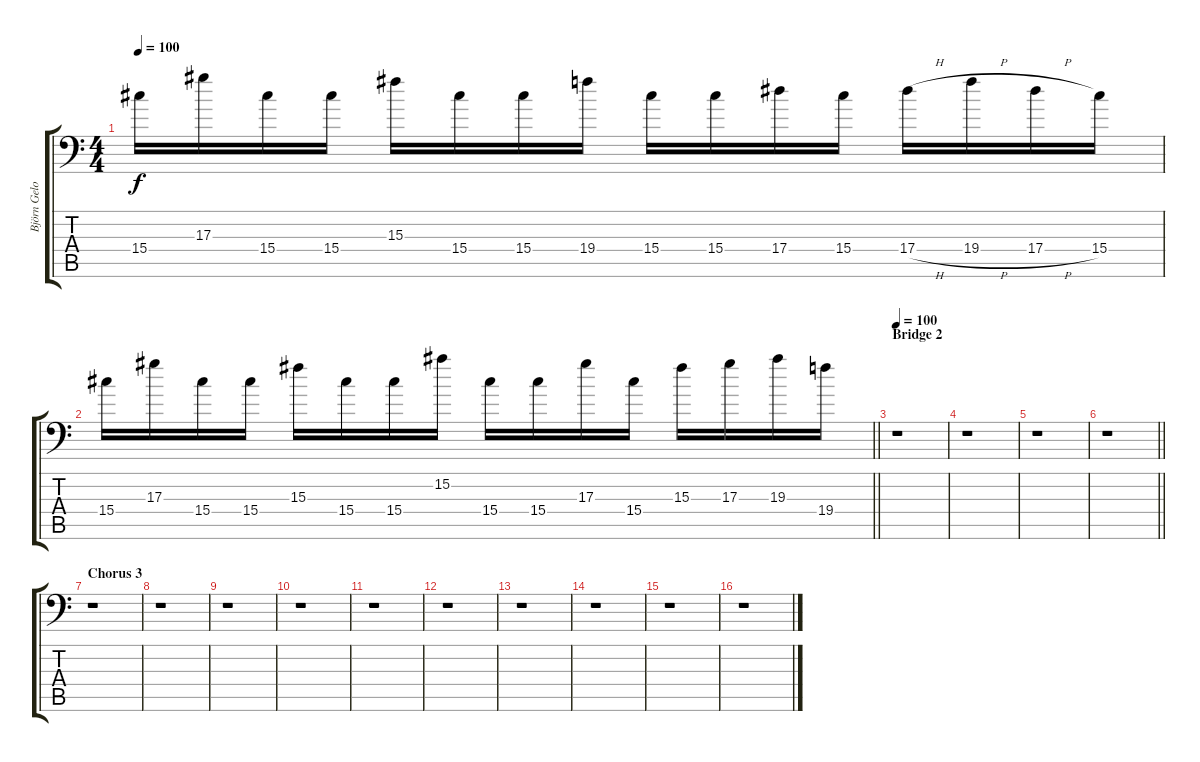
\track ("Björn Gelotte 2" "Björn Gelo") {instrument distortionguitar}
\staff {score tabs}
\tuning (C4 G3 Eb3 Bb2 F2 Bb1) {hide}
\ts (4 4)
\tempo 100
\clef f4
\ks c
15.4.16{dy f} 17.3.16 15.4.16 15.4.16 15.3.16 15.4.16 15.4.16 19.4.16 15.4.16 15.4.16 17.4.16 15.4.16 17.4{h}.16 19.4{h}.16 17.4{h}.16 15.4.16 |
\barLineRight lightlight
15.4.16 17.3.16 15.4.16 15.4.16 15.3.16 15.4.16 15.4.16 15.2.16 15.4.16 15.4.16 17.3.16 15.4.16 15.3.16 17.3.16 19.3.16 19.4.16 |
\section ("" "Bridge 2")
\tempo 100
r.1 |
r.1 |
r.1 |
\barLineRight lightlight
r.1 |
\section ("" "Chorus 3")
r.1 |
r.1 |
r.1 |
r.1 |
r.1 |
r.1 |
r.1 |
r.1 |
r.1 |
r.1
